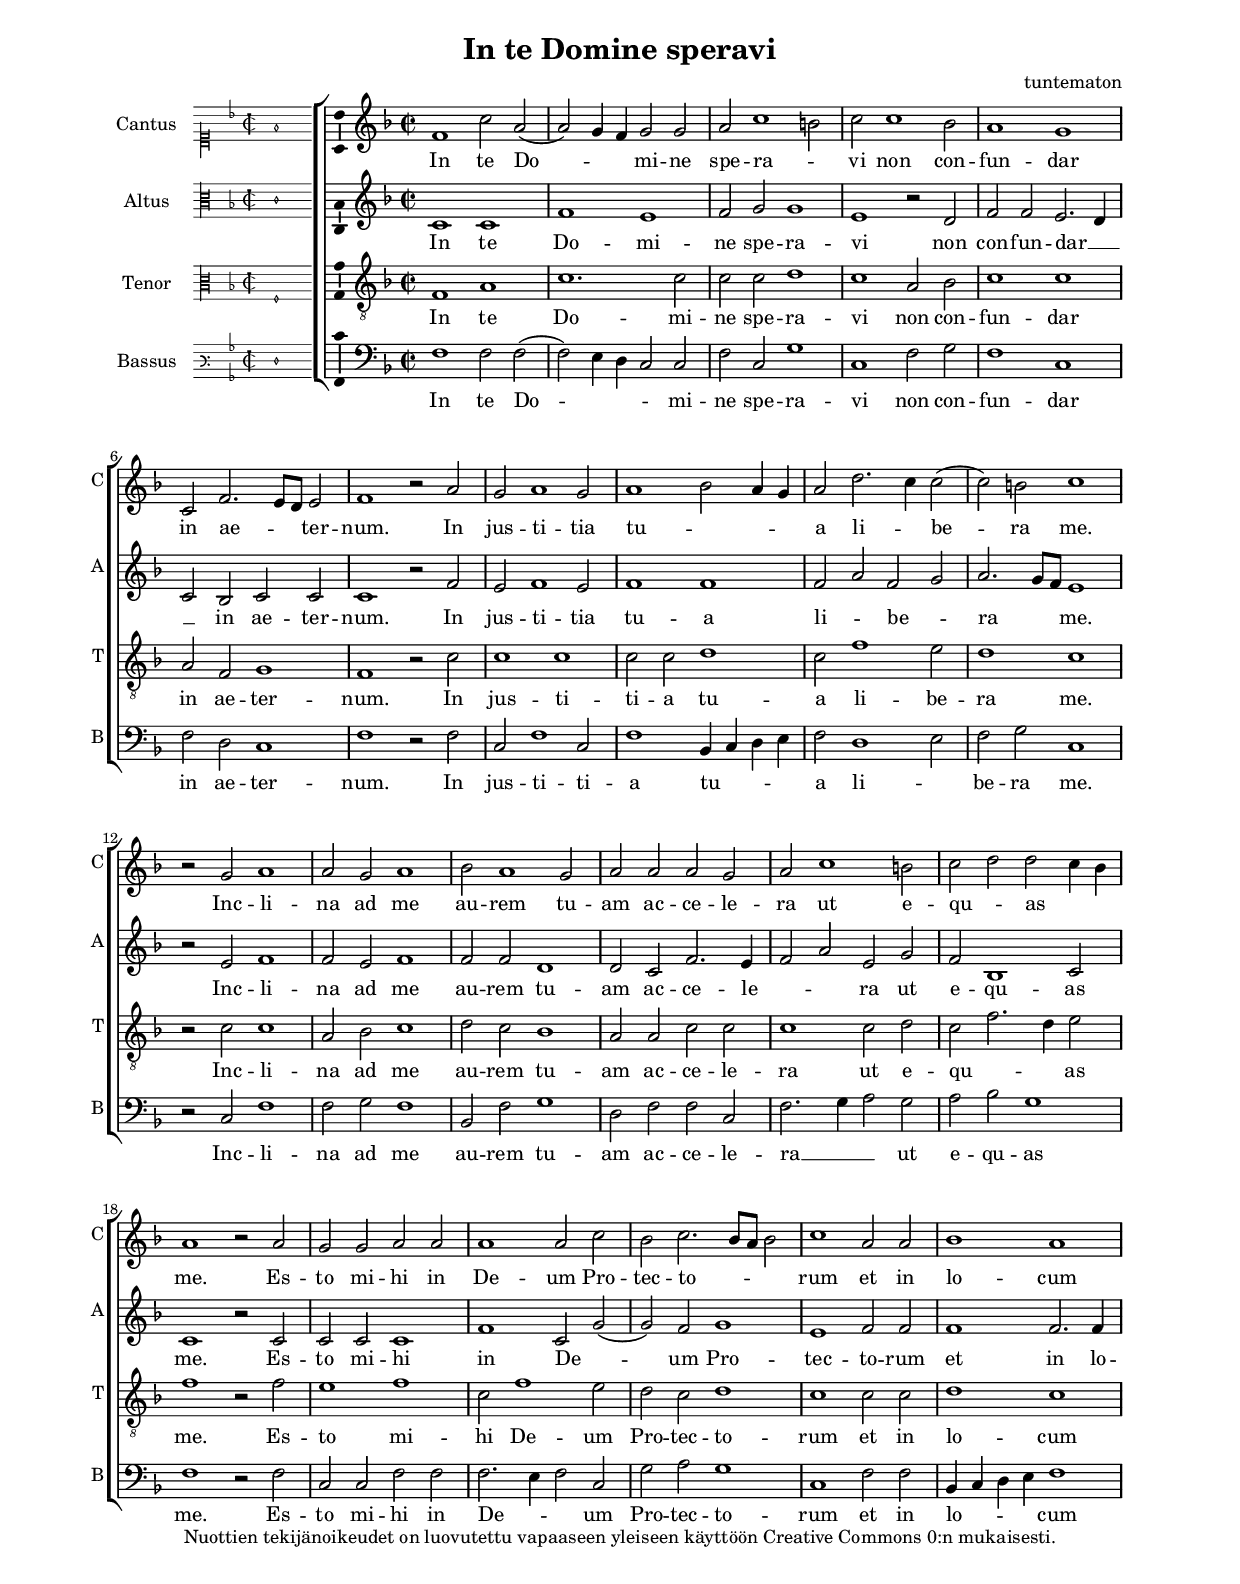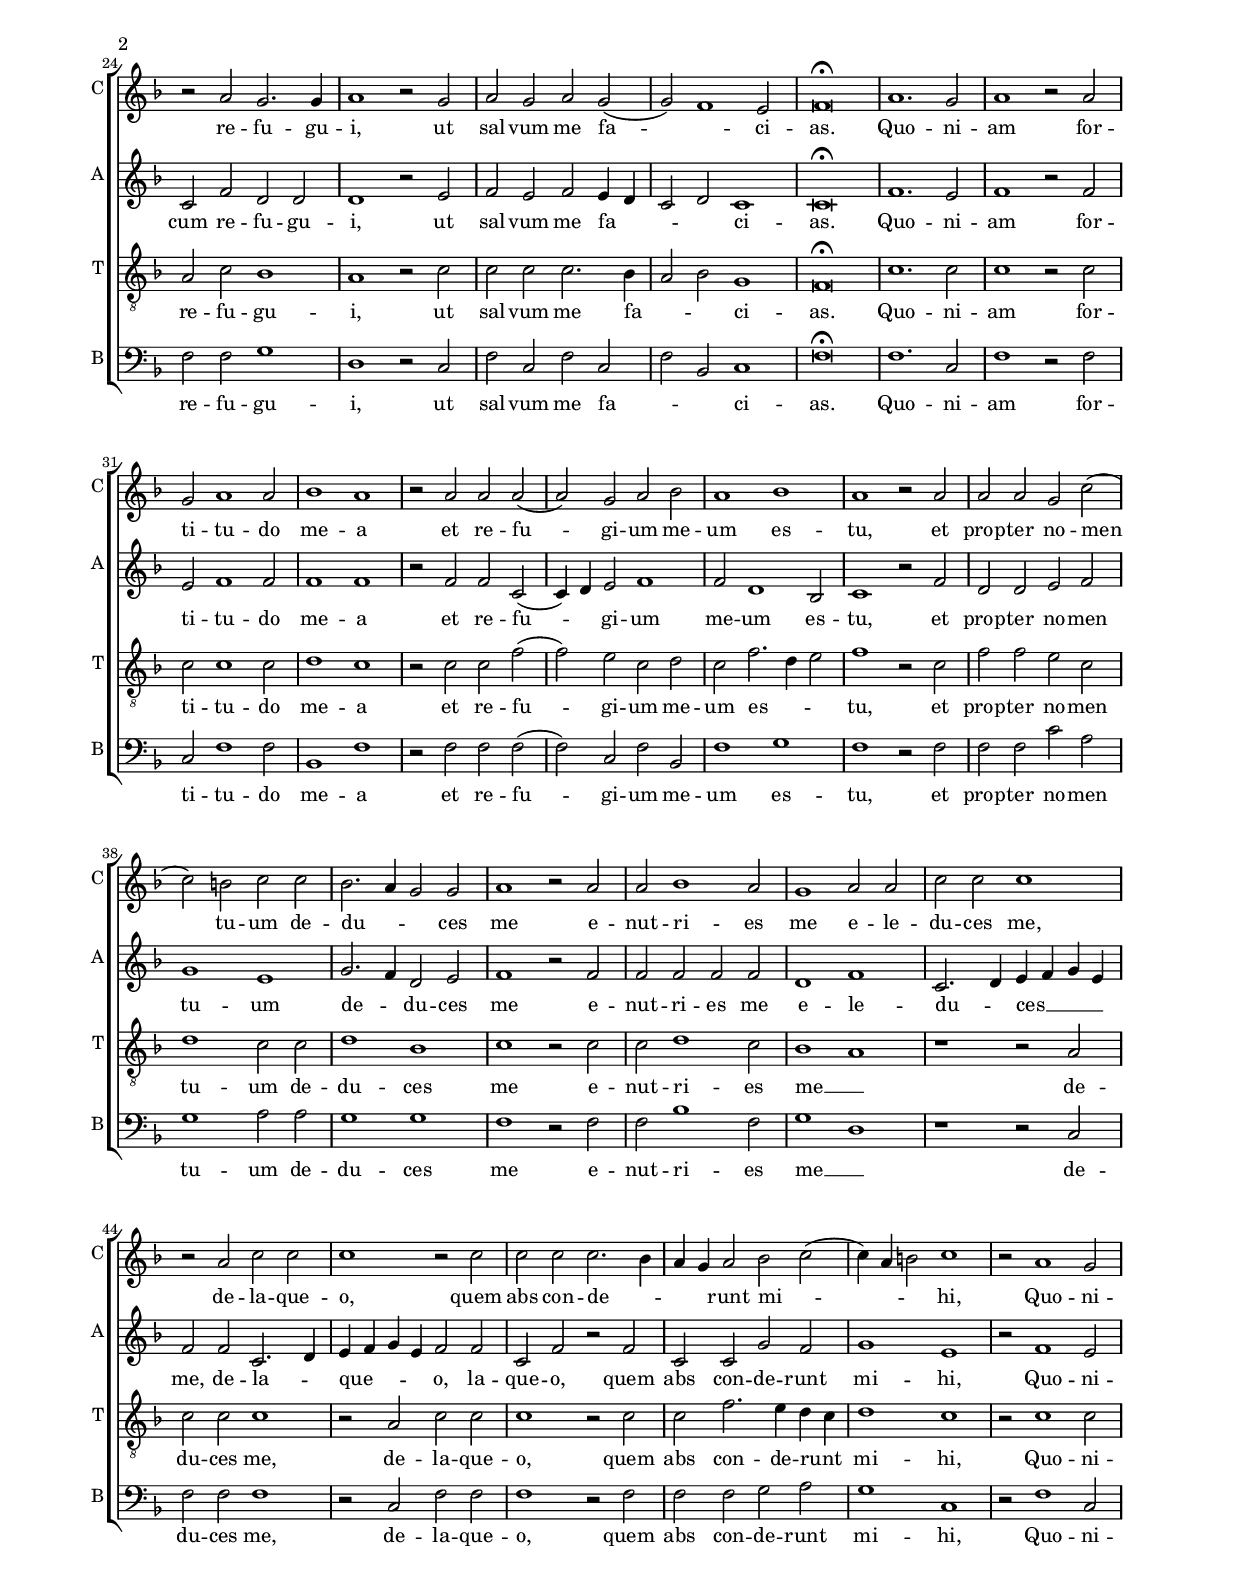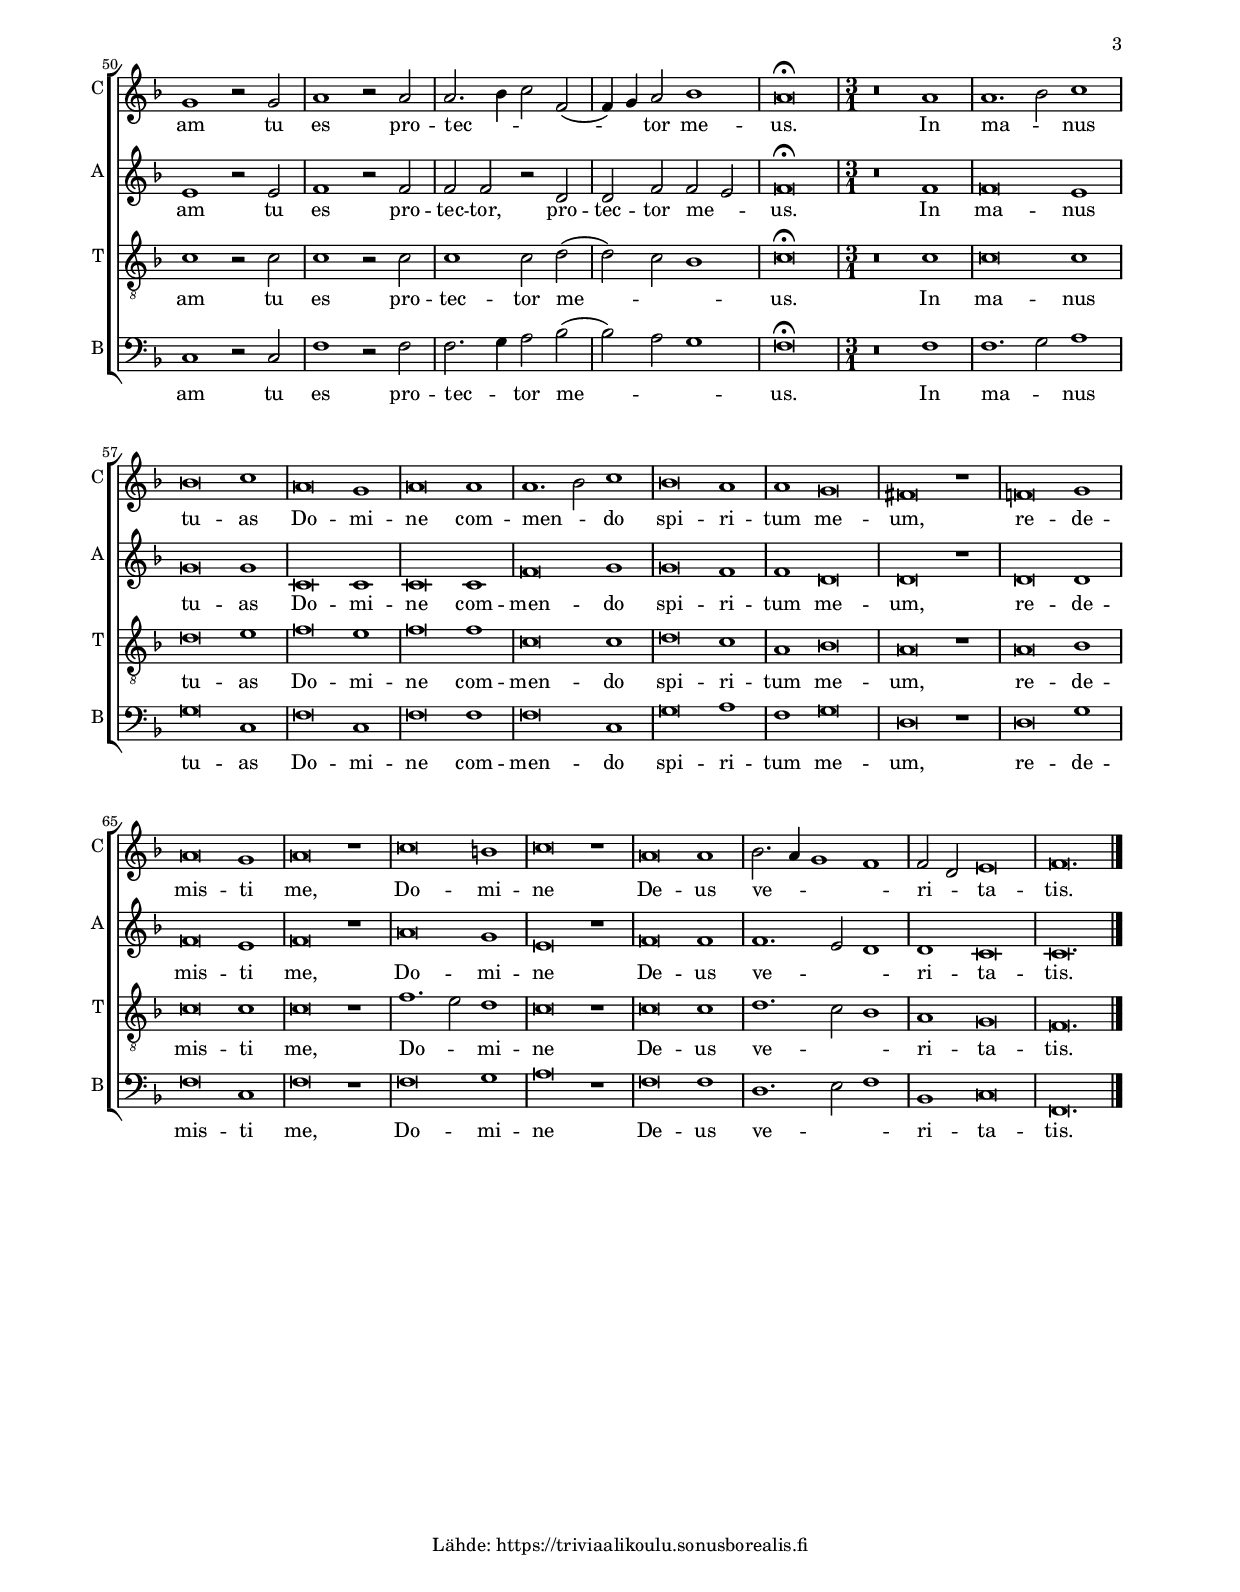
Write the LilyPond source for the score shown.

\version "2.20.0"
\include "suomi.ly"

\include "../paper-margins.ily"

#(set-global-staff-size 16)

global = {
%  \numericTimeSignature
  \time 2/2
  \set Timing.measureLength = #(ly:make-moment 4/2)
%  \autoBeamOff
  \key f \major
  \set Staff.midiInstrument = #"voice oohs"
}

SopranoMusic = \relative c' {
	\set Staff.instrumentName = #"Cantus"
	\set Staff.shortInstrumentName = "C"

	\incipit { \clef "mensural-c1" \key f \major \time 2/2 f'1 }

	f1 c'2 a( | a) g4 f g2 g | a c1 h2 |
	c2 c1 b2 | a1 g | c,2 f2. e8 d e2 |
	f1 r2 a | g a1 g2 | a1 b2 a4 g | a2 d2. c4 c2( |
% p2
	c) h c1 | r2 g a1 | a2 g a1 | b2 a1 g2 |
	a a a g | a c1 h2 | c d d c4 b | a1 r2 a |
	g g a a | a1 a2 c | b c2. b8 a b2 | c1 a2 a |
% p3
	b1 a | r2 a g2. g4 | a1 r2 g | a g a g( | 
	g) f1 e2 | f\breve\fermata |
	a1. g2 | a1 r2 a | g a1 a2 |
	b1 a | r2 a a a( | a) g a b | a1 b |
% p4
	a1 r2 a | a a g c( | c) h c c b2. a4 g2 g |
	a1 r2 a2 | a b1 a2 | g1 a2 a | c c c1 |
	r2 a c c | c1 r2 c | c c c2. b4 | a g a2 b c ( |
% p5
	c4) a h2 c1 | r2 a1 g2 | g1 r2 g2 | a1 r2 a |
	a2. b4 c2 f,( | f4) g a2 b1 | a\breve\fermata |
	\time 3/1
	r\breve a1 | a1. b2 c1 | b\breve c1 |
	a\breve g1 | a\breve a1 | a1. b2 c1 |
% p6
	b\breve a1 | a g\breve | fis\breve r1 | 
	f!\breve g1 | a\breve g1 | a\breve r1 |
	c\breve h1 | c\breve r1 | a\breve a1 | b2. a4 g1 f |
	f2 d e\breve | f\breve. \bar "|."
}

stanzaOneLyrics = \lyricmode {
	In te Do -- _ _ mi -- ne spe -- ra -- _ vi
	non con -- fun -- dar in ae -- _ _ ter -- num.
	In jus -- ti -- tia tu -- _ _ _ a li -- _ be -- ra me.
	Inc -- li -- na ad me au -- rem tu -- am ac -- ce -- le -- ra
	ut e -- qu -- _ as _ _ me. Es -- to mi -- hi in De -- um
	Pro -- tec -- to -- _ _ _ rum et in lo -- cum 
	re -- fu -- gu -- i, 
	ut sal -- vum me fa -- _ ci -- as.

	Quo -- ni -- am for -- ti -- tu -- do me -- a
	et re -- fu -- gi -- um me -- um es -- tu,
	et prop -- ter no -- men tu -- um
	de -- du -- _ _ ces me 
	e -- nut -- ri -- es me e -- le -- du -- ces me,
	de -- la -- que -- o, quem abs con -- de -- _ _ _ runt
	mi -- _ _ _ hi,
	Quo -- ni -- am tu es pro -- tec -- _ _ _ _ tor me -- us.

	In ma -- _ nus tu -- as Do -- mi -- ne 
	com -- men -- _ do spi -- ri -- tum me -- um,
	re -- de -- mis -- ti me,
	Do -- mi -- ne De -- us ve -- _ _ _ ri -- _ ta -- tis.
}

AltoMusic = \relative c' {
	\set Staff.instrumentName = #"Altus"
	\set Staff.shortInstrumentName = "A"

	\incipit { \clef "mensural-c3" \key f \major \time 2/2 c'1 }

	c1 c | f e | f2 g g1 |
	e1 r2 d2 | f f e2. d4 | c2 b c c |
	c1 r2 f | e f1 e2 | f1 f | f2 a f g |
% p2
	a2. g8 f e1 | r2 e f1 | f2 e f1 | f2 f d1 |
	d2 c f2. e4 | f2 a e g | f b,1 c2 | c1 r2 c |
	c c c1 | f c2 g'( | g) f g1 | e f2 f |
% p3
	f1 f2. f4 | c2 f d d | d1 r2 e | f e f e4 d |
	c2 d c1 | c\breve\fermata |
	f1. e2 | f1 r2 f | e f1 f2 |
	f1 f | r2 f f c( | c4) d e2 f1 | f2 d1 b2 |
% p4
	c1 r2 f | d d e f | g1 e | g2. f4 d2 e |
	f1 r2 f2 | f f f f | d1 f | c2. d4 e f g e |
	f2 f c2. d4 | e f g e f2 f | c f r f | c c g' f |
% p5
	g1 e | r2 f1 e2 | e1 r2 e | f1 r2 f |
	f f r d | d f f e | f\breve\fermata |
	\time 3/1 r\breve f1 |
	f\breve e1 | g\breve g1 | c,\breve c1 |
	c\breve c1 | f\breve g1 |
% p6
	g\breve f1 | f d\breve | d\breve r1 |
	d\breve d1 | f\breve e1 | f\breve r1 |
	a\breve g1 | e\breve r1 | f\breve f1 |
	f1. e2 d1 | d c\breve | c\breve. \bar "|."
}

stanzaOneLyricsAlto = \lyricmode {
	In te Do -- mi -- ne spe -- ra -- vi
	non con -- fun -- dar __ _ _ in ae -- ter -- num.
	In jus -- ti -- tia tu -- a li -- _ be -- _ ra _ _ me.
	Inc -- li -- na ad me au -- rem tu -- am 
	ac -- ce -- le -- _ _  ra 
	ut e -- qu -- as me. 

	Es -- to mi -- hi in De -- _ um
	Pro -- tec -- to -- rum et in lo -- cum 
	re -- fu -- gu -- i, 
	ut sal -- vum me fa -- _ _ _ ci -- as.

	Quo -- ni -- am for -- ti -- tu -- do me -- a
	et re -- fu -- _ gi -- um me -- um es -- tu,
	et prop -- ter no -- men tu -- um
	de -- _ du -- ces me
	e -- nut -- ri -- es me

	e -- le -- du -- _ ces __ _ _ _ me,
	de -- la -- _ que -- _ _ _ o, 
	la -- que -- o,
	quem abs con -- de -- runt
	mi -- hi,
	Quo -- ni -- am tu es pro -- tec -- tor,
	pro -- tec -- tor me -- _ us.

	In ma -- nus tu -- as Do -- mi -- ne 
	com -- men -- do spi -- ri -- tum me -- um,
	re -- de -- mis -- ti me,
	Do -- mi -- ne De -- us ve -- _ _ ri -- ta -- tis.
}

TenoreMusic = \relative c {
	\set Staff.instrumentName = #"Tenor"
	\set Staff.shortInstrumentName = "T"

	\incipit { \clef "mensural-c3" \key f \major \time 2/2 f1 }

	\clef "treble_8"
	f1 a | c1. c2 | c c d1 |
	c a2 b | c1 c | a2 f g1 |
	f r2 c' | c1 c | c2 c d1 | c2 f1 e2 |
% p2
	d1 c | r2 c c1 | a2 b c1 | d2 c b1 |
	a2 a c c | c1 c2 d | c f2. d4 e2 | f1 r2 f |
	e1 f | c2 f1 e2 | d c d1 | c c2 c |
% p3
	d1 c | a2 c b1 | a r2 c | c c c2. b4 |
	a2 b g1 | f\breve\fermata |
	c'1. c2 | c1 r2 c | c c1 c2 |
	d1 c | r2 c c f( | f) e c d | c f2. d4 e2 |
% p4
	f1 r2 c | f f e c | d1 c2 c | d1 b |
	c r2 c | c d1 c2 | b1 a | r1 r2 a |
	c c c1 | r2 a c c | c1 r2 c | c f2. e4 d c |
% p5
	d1 c | r2 c1 c2 | c1 r2 c | c1 r2 c |
	c1 c2 d( | d) c b1 | c\breve\fermata |
	\time 3/1 r\breve c1 |
	c\breve c1 | d\breve e1 | f\breve e1 | 
	f\breve f1 | c\breve c1 |
% p6
	d\breve c1 | a b\breve | a\breve r1 |
	a\breve b1 | c\breve c1 | c\breve r1 |
	f1. e2 d1 | c\breve r1 | c\breve c1 | d1. c2 b1 |
	a g\breve | f\breve. \bar "|."
}

stanzaOneLyricsTenor = \lyricmode {
	In te Do -- mi -- ne spe -- ra -- vi
	non con -- fun -- dar in ae -- ter -- num.
	In jus -- ti -- ti -- a tu -- a li -- be -- ra me.
	Inc -- li -- na ad me au -- rem tu -- am ac -- ce -- le -- ra 
	ut e -- qu -- _ _ as me. Es -- to mi -- hi De -- um
	Pro -- tec -- to -- rum et in lo -- cum 
	re -- fu -- gu -- i, 
	ut sal -- vum me fa -- _ _ ci -- as.

	Quo -- ni -- am for -- ti -- tu -- do me -- a
	et re -- fu -- gi -- um me -- um es -- _ _ tu,
	et prop -- ter no -- men tu -- um
	de -- du -- ces me
	e -- nut -- ri -- es me __ _

	de -- du -- ces me,
	de -- la -- que -- o, 
	quem abs con -- de -- runt _
	mi -- hi,
	Quo -- ni -- am tu es pro -- tec -- tor me -- _ _ us.

	In ma -- nus tu -- as Do -- mi -- ne 
	com -- men -- do spi -- ri -- tum me -- um,
	re -- de -- mis -- ti me,
	Do -- _ mi -- ne De -- us ve -- _ _ ri -- ta -- tis.
}



BassMusic = \relative c {
	\set Staff.instrumentName = #"Bassus"
	\set Staff.shortInstrumentName = "B"

  \incipit {
    \clef "mensural-f"
    \set Staff.middleCClefPosition = #4
    \set Staff.middleCPosition = #4
    \set Staff.clefPosition = #0
    \override Staff.KeySignature.flat-positions = #'((-5 . 5))
    \key f \major
    \time 2/2
    f1
  }

	\clef bass
	f1 f2 f( | f) e4 d c2 c | f c g'1 |
	c, f2 g | f1 c | f2 d c1 |
	f1 r2 f | c f1 c2 | f1 b,4 c d e | f2 d1 e2 |
% p2
	f g c,1 | r2 c f1 | f2 g f1 | b,2 f' g1 |
	d2 f f c | f2. g4 a2 g | a b g1 | f r2 f |
	c c f f | f2. e4 f2 c | g' a g1 | c, f2 f |
% p3
	b,4 c d e f1 | f2 f g1 | d r2 c | f c f c |
	f b, c1 | f\breve\fermata |
	f1. c2 | f1 r2 f | c f1 f2 |
	b,1 f' | r2 f f f( | f) c f b, | f'1 g |
% p4
	f r2 f | f f c' a | g1 a2 a | g1 g |
	f r2 f | f b1 f2 | g1 d | r1 r2 c |
	f f f1 | r2 c  f f | f1 r2 f | f f g a |
% p5
	g1 c, | r2 f1 c2 | c1 r2 c | f1 r2 f |
	f2. g4 a2 b( | b) a g1 | f\breve\fermata |
	\time 3/1 r\breve f1 |
	f1. g2 a1 | g\breve c,1 | f\breve c1 | f\breve f1 | f\breve c1 |
% p6
	g'\breve a1 | f g\breve | d\breve r1 |
	d\breve g1 | f\breve c1 | f\breve r1 |
	f\breve g1 | a\breve r1 |
	f\breve f1 | d1. e2 f1 | b, c\breve |
	f,\breve. \bar "|."
}

stanzaOneLyricsBass = \lyricmode {
	In te Do -- _ _ _ mi -- ne spe -- ra -- vi
	non con -- fun -- dar in ae -- ter -- num.
	In jus -- ti -- ti -- a tu -- _ _ _ a li -- _ be -- ra me.
	Inc -- li -- na ad me au -- rem tu -- am ac -- ce -- le -- ra __ _ _
	ut e -- qu -- as me. Es -- to mi -- hi in De -- _ _ um
	Pro -- tec -- to -- rum et in lo -- _ _ _ cum 
	re -- fu -- gu -- i, 
	ut sal -- vum me fa -- _ _ ci -- as.

	Quo -- ni -- am for -- ti -- tu -- do me -- a
	et re -- fu -- gi -- um me -- um es -- tu,
	et prop -- ter no -- men tu -- um
	de -- du -- ces me
	e -- nut -- ri -- es me __ _

	de -- du -- ces me,
	de -- la -- que -- o, 
	quem abs con -- de -- runt
	mi -- hi,
	Quo -- ni -- am tu es pro -- tec -- _ tor me -- _ _ us.

	In ma -- _ nus tu -- as Do -- mi -- ne 
	com -- men -- do spi -- ri -- tum me -- um,
	re -- de -- mis -- ti me,
	Do -- mi -- ne De -- us ve -- _ _ ri -- ta -- tis.
}



\header {
  title = "In te Domine speravi"
%  subtitle = ""
  composer = "tuntematon"
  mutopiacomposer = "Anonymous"
%  instrument = "Voice (SATB)"
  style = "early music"
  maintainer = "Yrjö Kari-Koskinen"
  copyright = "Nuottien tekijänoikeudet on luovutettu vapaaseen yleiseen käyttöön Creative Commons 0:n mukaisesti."
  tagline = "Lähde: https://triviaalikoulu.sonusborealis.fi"
}

\score {
  \new ChoirStaff <<
    \new Staff <<
      \new Voice = "Soprano" {
		    \global
        \SopranoMusic
      }
     \new Lyrics \lyricsto "Soprano" {
       \stanzaOneLyrics
     }
    >>
    \new Staff <<
      \new Voice = "Alto" {
        \global
        \AltoMusic
      }
     \new Lyrics \lyricsto "Alto" {
       \stanzaOneLyricsAlto
     }
    >>
    \new Staff <<
      \new Voice = "Tenore" {
        \global
        \TenoreMusic
      }
      \new Lyrics \lyricsto "Tenore" {
       \stanzaOneLyricsTenor
      }
    >>
    \new Staff <<
      \new Voice = "Bass" {
        \global
        \BassMusic
      }
      \new Lyrics \lyricsto "Bass" {
       \stanzaOneLyricsBass
      }
    >>
  >>
  \layout {
    \context {
      \Voice
      \consists "Ambitus_engraver"
    }
    indent = 3.5\cm
    incipit-width = 2\cm
    \context {
     \Staff \RemoveEmptyStaves
   }
    \context {
     \Score
     \override VerticalAxisGroup.remove-first = ##t
    }
  }
}
